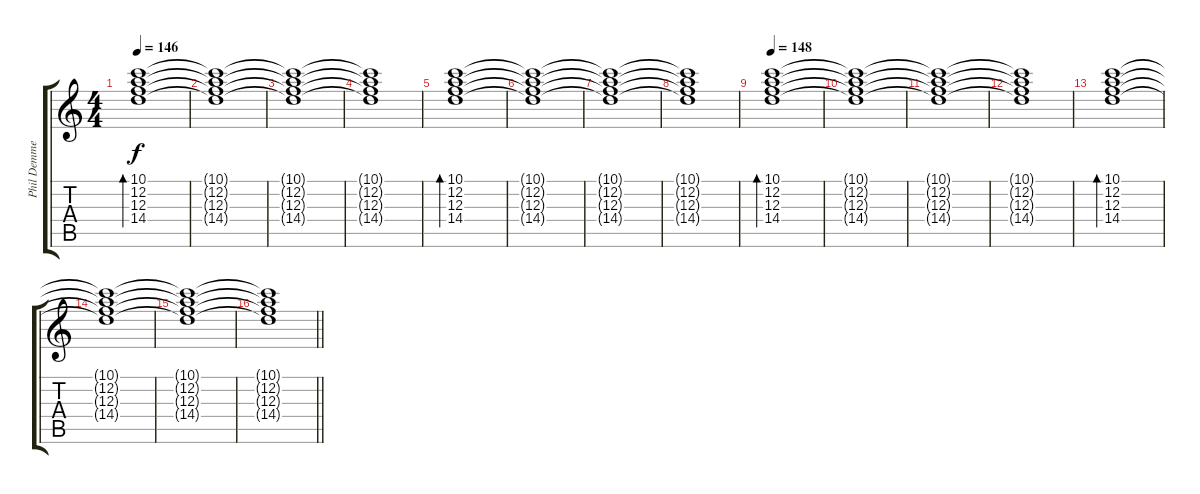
\track ("Phil Demmel Cl" "Phil Demme") {instrument electricguitarclean}
\staff {score tabs}
\tuning (D4 A3 F3 C3 G2 C2) {hide}
\ts (4 4)
\tempo 146
\clef g2
\ks c
(10.1 12.2 12.3 14.4).1{bd 240 dy f} |
(10.1{t} 12.2{t} 12.3{t} 14.4{t}).1 |
(10.1{t} 12.2{t} 12.3{t} 14.4{t}).1 |
(10.1{t} 12.2{t} 12.3{t} 14.4{t}).1 |
(10.1 12.2 12.3 14.4).1{bd 240} |
(10.1{t} 12.2{t} 12.3{t} 14.4{t}).1 |
(10.1{t} 12.2{t} 12.3{t} 14.4{t}).1 |
(10.1{t} 12.2{t} 12.3{t} 14.4{t}).1 |
\tempo 148
(10.1 12.2 12.3 14.4).1{bd 240} |
(10.1{t} 12.2{t} 12.3{t} 14.4{t}).1 |
(10.1{t} 12.2{t} 12.3{t} 14.4{t}).1 |
(10.1{t} 12.2{t} 12.3{t} 14.4{t}).1 |
(10.1 12.2 12.3 14.4).1{bd 240} |
(10.1{t} 12.2{t} 12.3{t} 14.4{t}).1 |
(10.1{t} 12.2{t} 12.3{t} 14.4{t}).1 |
\barLineRight lightlight
(10.1{t} 12.2{t} 12.3{t} 14.4{t}).1
